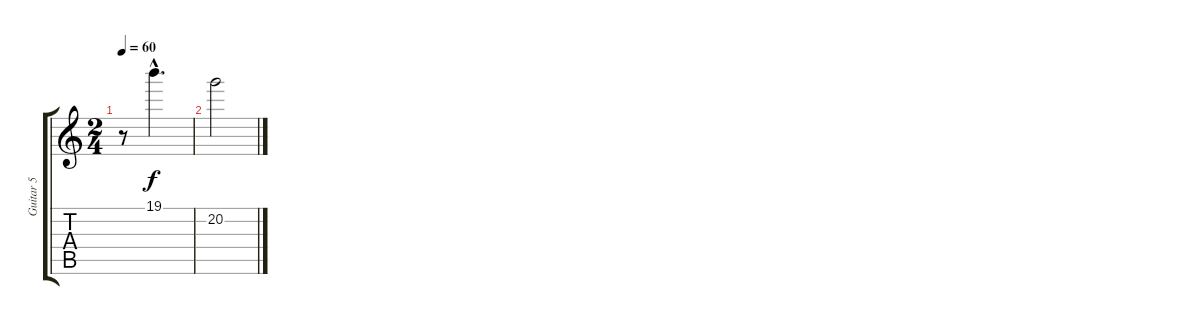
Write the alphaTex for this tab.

\track ("Guitar 5" "Guitar 5") {instrument distortionguitar}
\staff {score tabs}
\tuning (E4 B3 G3 D3 A2 E2) {hide}
\ts (2 4)
\tempo 60
\clef g2
\ks c
r.8{dy f} 19.1{hac}.4{d} |
20.2.2
